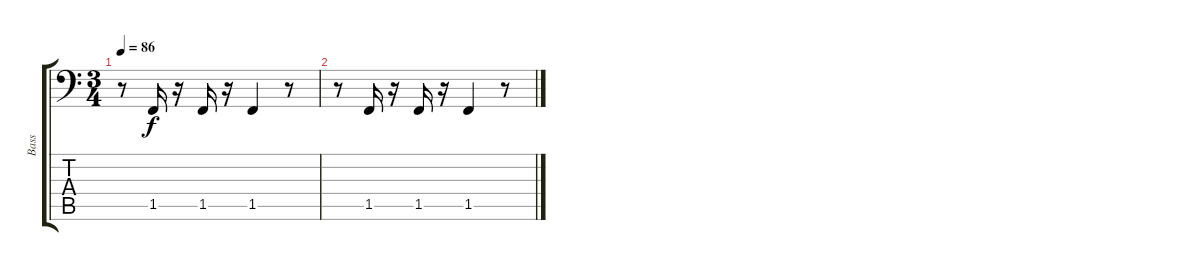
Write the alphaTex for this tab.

\track ("Bass" "Bass") {instrument electricbassfinger}
\staff {score tabs}
\tuning (C3 G2 D2 A1 E1 B0) {hide}
\ts (3 4)
\tempo 86
\clef f4
\ks c
r.8{dy f} 1.5.16 r.16 1.5.16 r.16 1.5.4 r.8 |
r.8 1.5.16 r.16 1.5.16 r.16 1.5.4 r.8
